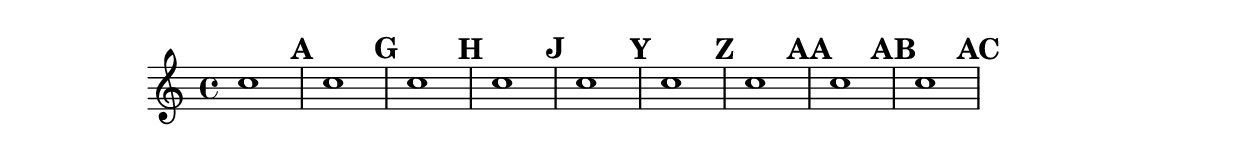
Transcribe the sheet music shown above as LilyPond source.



\header {

  texidoc= "Rehearsal marks in letter style: the I is skipped, and
after Z, double letters are used.  The mark may be set with
@code{\\mark NUMBER}, or with @code{Score.rehearsalMark}."

}

\version "2.12.0"
\paper { ragged-right = ##t } 

\relative c'' {
  c1  \mark \default
  c1  \mark #7
  c1  \mark \default
  c1  \mark \default
  c1  \mark \default
  \set Score.rehearsalMark = #24
  c1  \mark \default
  c1  \mark \default
  c1  \mark \default
  c1  \mark \default
}
